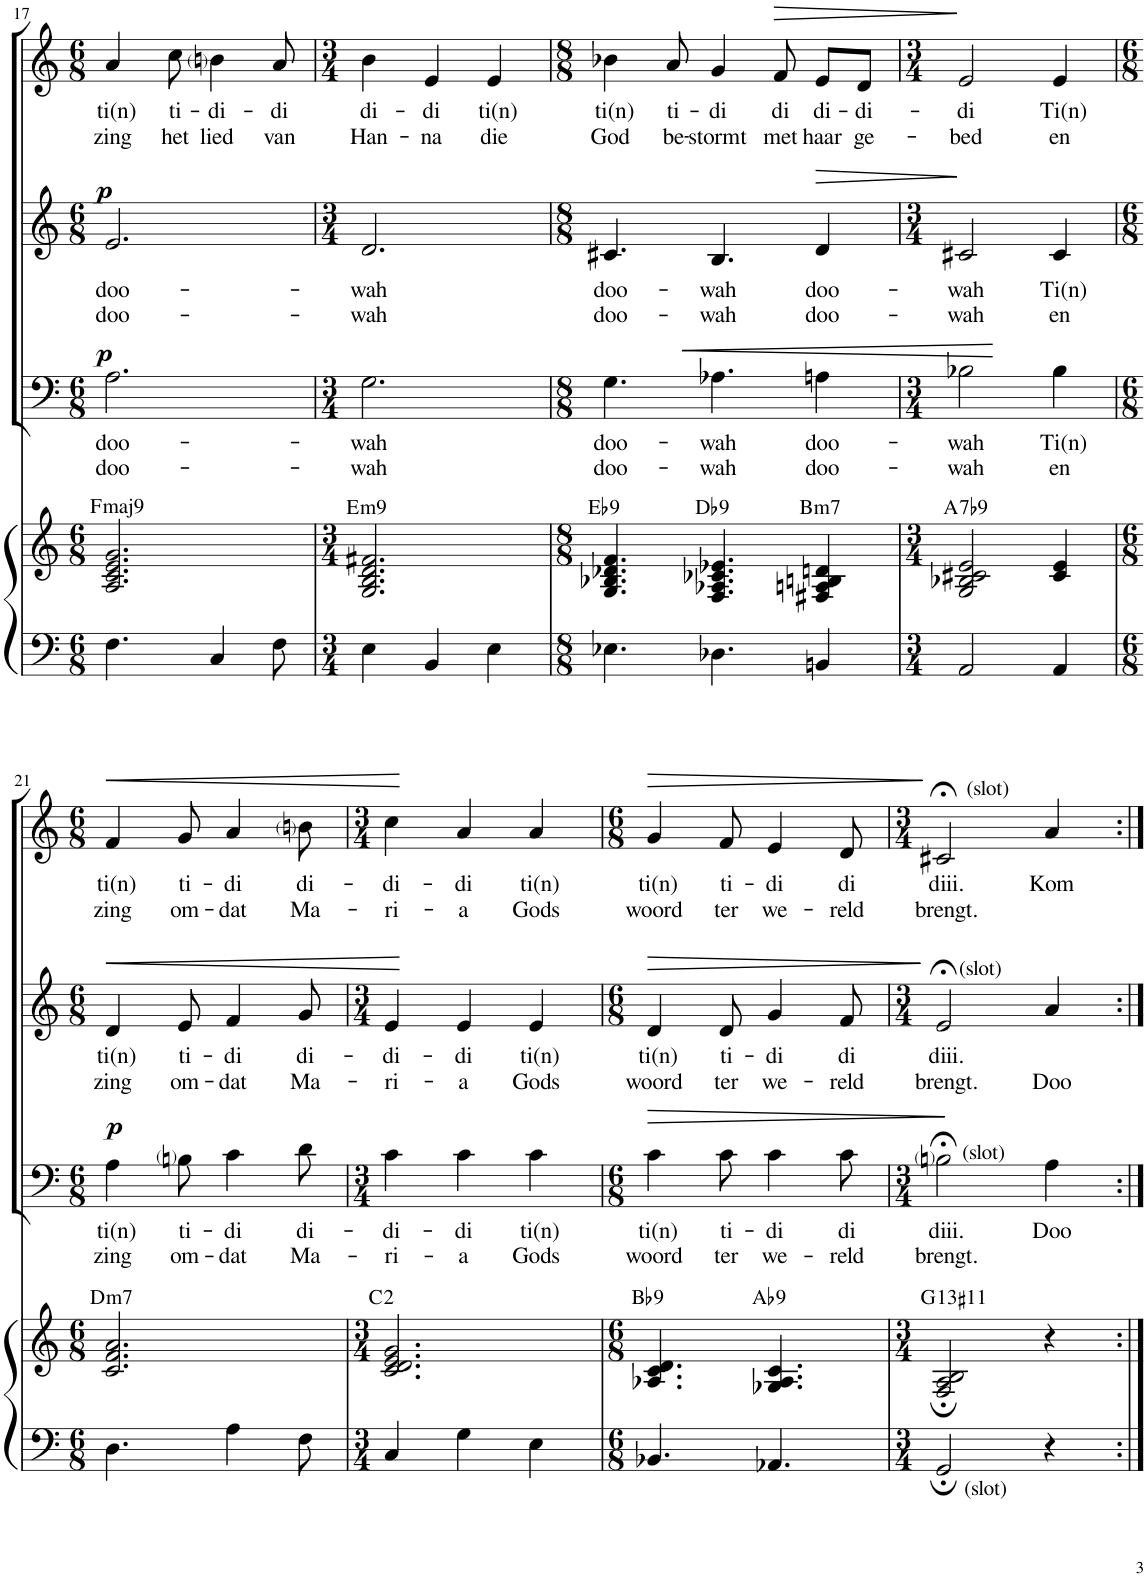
**kern	**kern	**harte	**kern	**text	**text	**dynam	**kern	**text	**text	**dynam	**kern	**text	**text	**dynam
*part4	*part4	*part4	*part3	*part3	*part3	*part3	*part2	*part2	*part2	*part2	*part1	*part1	*part1	*part1
*staff5	*staff4	*	*staff3	*staff3	*staff3	*staff3	*staff2	*staff2	*staff2	*staff2	*staff1	*staff1	*staff1	*staff1
*I"Piano	*	*	*I"Mannenstemmen	*	*	*	*I"Alt	*	*	*	*I"Sopraan	*	*	*
*I'Pno	*	*	*	*	*	*	*	*	*	*	*	*	*	*
!!LO:PB:g=z
*clefF4	*clefG2	*	*clefF4	*	*	*	*clefG2	*	*	*	*clefG2	*	*	*
*k[]	*k[]	*	*k[]	*	*	*	*k[]	*	*	*	*k[]	*	*	*
*M6/8	*M6/8	*	*M6/8	*	*	*	*M6/8	*	*	*	*M6/8	*	*	*
=17	=17	=17	=17	=17	=17	=17	=17	=17	=17	=17	=17	=17	=17	=17
!	!	!LO:H:kt=maj9	!	!LO:LY:b	!LO:LY:b	!LO:DY:a	!	!LO:LY:b	!LO:LY:b	!LO:DY:a	!	!LO:LY:b	!LO:LY:b	!
4.F\	2.A/ 2.c/ 2.e/ 2.g/	F:maj9	2.A\	doo-	doo-	p	2.e/	doo-	doo-	p	4a/	ti(n)	zing	.
!	!	!	!	!	!	!	!	!	!	!	!	!LO:LY:b	!LO:LY:b	!
.	.	.	.	.	.	.	.	.	.	.	8cc\	ti-	het	.
!	!	!	!	!	!	!	!	!	!	!	!	!LO:LY:b	!LO:LY:b	!
4C/	.	.	.	.	.	.	.	.	.	.	4bn\	-di-	lied	.
!	!	!	!	!	!	!	!	!	!	!	!	!LO:LY:b	!LO:LY:b	!
8F\	.	.	.	.	.	.	.	.	.	.	8a/	-di	van	.
=18	=18	=18	=18	=18	=18	=18	=18	=18	=18	=18	=18	=18	=18	=18
*M3/4	*M3/4	*	*M3/4	*	*	*	*M3/4	*	*	*	*M3/4	*	*	*
!	!	!LO:H:kt=m9	!	!LO:LY:b	!LO:LY:b	!	!	!LO:LY:b	!LO:LY:b	!	!	!LO:LY:b	!LO:LY:b	!
4E\	2.G/ 2.B/ 2.d/ 2.f#X/	E:min9	2.G\	-wah	-wah	.	2.d/	-wah	-wah	.	4b\	di-	Han-	.
!	!	!	!	!	!	!	!	!	!	!	!	!LO:LY:b	!LO:LY:b	!
4BB/	.	.	.	.	.	.	.	.	.	.	4e/	-di	-na	.
!	!	!	!	!	!	!	!	!	!	!	!	!LO:LY:b	!LO:LY:b	!
4E\	.	.	.	.	.	.	.	.	.	.	4e/	ti(n)	die	.
=19	=19	=19	=19	=19	=19	=19	=19	=19	=19	=19	=19	=19	=19	=19
*M8/8	*M8/8	*	*M8/8	*	*	*	*M8/8	*	*	*	*M8/8	*	*	*
!	!	!LO:H:kt=9	!	!LO:LY:b	!LO:LY:b	!	!	!LO:LY:b	!LO:LY:b	!	!	!LO:LY:b	!LO:LY:b	!
4.E-X\	4.G/ 4.B-X/ 4.d-X/ 4.f/	Eb:9	4.G\	doo-	doo-	.	4.c#X/	doo-	doo-	.	4b-X\	ti(n)	God	.
!	!	!	!	!	!	!	!	!	!	!	!	!LO:LY:b	!LO:LY:b	!
.	.	.	.	.	.	.	.	.	.	.	8a/	ti-	be-	.
!	!	!LO:H:kt=9	!	!LO:LY:b	!LO:LY:b	!LO:HP:b	!	!LO:LY:b	!LO:LY:b	!	!	!LO:LY:b	!LO:LY:b	!
4.D-X\	4.F/ 4.A-X/ 4.c-X/ 4.e-X/	Db:9	4.A-X\	-wah	-wah	<	4.B/	-wah	-wah	.	4g/	-di	-stormt	.
!	!	!	!	!	!	!	!	!	!	!	!	!LO:LY:b	!LO:LY:b	!LO:HP:b
.	.	.	.	.	.	.	.	.	.	.	8f/	di	met	>
!	!	!LO:H:kt=m7	!	!LO:LY:b	!LO:LY:b	!	!	!LO:LY:b	!LO:LY:b	!LO:HP:b	!	!LO:LY:b	!LO:LY:b	!
4BBn/	4F#X/ 4An/ 4Bn/ 4dn/	B:min7	4An\	doo-	doo-	.	4d/	doo-	doo-	>	8e/L	di-	haar	.
!	!	!	!	!	!	!	!	!	!	!	!	!LO:LY:b	!LO:LY:b	!
.	.	.	.	.	.	.	.	.	.	.	8d/J	-di-	ge-	.
=20	=20	=20	=20	=20	=20	=20	=20	=20	=20	=20	=20	=20	=20	=20
*M3/4	*M3/4	*	*M3/4	*	*	*	*M3/4	*	*	*	*M3/4	*	*	*
!	!	!LO:H:kt=7	!	!LO:LY:b	!LO:LY:b	!	!	!LO:LY:b	!LO:LY:b	!	!	!LO:LY:b	!LO:LY:b	!
2AA/	2G/ 2B-X/ 2c#X/ 2e/	A:7(b9)	2B-X\	-wah	-wah	.	2c#X/	-wah	-wah	.	2e/	-di	-bed	.
!	!	!	!	!LO:LY:b	!LO:LY:b	!	!	!LO:LY:b	!LO:LY:b	!	!	!LO:LY:b	!LO:LY:b	!
4AA/	4c#/ 4e/	.	4B-\	Ti(n)	en	[	4c#/	Ti(n)	en	]	4e/	Ti(n)	en	]
!!LO:LB:g=z
=21	=21	=21	=21	=21	=21	=21	=21	=21	=21	=21	=21	=21	=21	=21
*M6/8	*M6/8	*	*M6/8	*	*	*	*M6/8	*	*	*	*M6/8	*	*	*
!	!	!LO:H:kt=m7	!	!LO:LY:b	!LO:LY:b	!LO:DY:a	!	!LO:LY:b	!LO:LY:b	!LO:HP:b	!	!LO:LY:b	!LO:LY:b	!LO:HP:b
4.D\	2.c/ 2.f/ 2.a/	D:min7	4A\	ti(n)	zing	p	4d/	ti(n)	zing	<	4f/	ti(n)	zing	<
!	!	!	!	!LO:LY:b	!LO:LY:b	!	!	!LO:LY:b	!LO:LY:b	!	!	!LO:LY:b	!LO:LY:b	!
.	.	.	8Bn\	ti-	om-	.	8e/	ti-	om-	.	8g/	ti-	om-	.
!	!	!	!	!LO:LY:b	!LO:LY:b	!	!	!LO:LY:b	!LO:LY:b	!	!	!LO:LY:b	!LO:LY:b	!
4A\	.	.	4c\	-di	-dat	.	4f/	-di	-dat	.	4a/	-di	-dat	.
!	!	!	!	!LO:LY:b	!LO:LY:b	!	!	!LO:LY:b	!LO:LY:b	!	!	!LO:LY:b	!LO:LY:b	!
8F\	.	.	8d\	di-	Ma-	.	8g/	di-	Ma-	.	8bn\	di-	Ma-	.
=22	=22	=22	=22	=22	=22	=22	=22	=22	=22	=22	=22	=22	=22	=22
*M3/4	*M3/4	*	*M3/4	*	*	*	*M3/4	*	*	*	*M3/4	*	*	*
!	!	!	!	!LO:LY:b	!LO:LY:b	!	!	!LO:LY:b	!LO:LY:b	!	!	!LO:LY:b	!LO:LY:b	!
4C/	2.c/ 2.d/ 2.e/ 2.g/	C:maj(2)	4c\	-di-	-ri-	.	4e/	-di-	-ri-	.	4cc\	-di-	-ri-	.
!	!	!	!	!LO:LY:b	!LO:LY:b	!	!	!LO:LY:b	!LO:LY:b	!	!	!LO:LY:b	!LO:LY:b	!
4G\	.	.	4c\	-di	-a	.	4e/	-di	-a	[	4a/	-di	-a	[
!	!	!	!	!LO:LY:b	!LO:LY:b	!	!	!LO:LY:b	!LO:LY:b	!	!	!LO:LY:b	!LO:LY:b	!
4E\	.	.	4c\	ti(n)	Gods	.	4e/	ti(n)	Gods	.	4a/	ti(n)	Gods	.
=23	=23	=23	=23	=23	=23	=23	=23	=23	=23	=23	=23	=23	=23	=23
*M6/8	*M6/8	*	*M6/8	*	*	*	*M6/8	*	*	*	*M6/8	*	*	*
!	!	!LO:H:kt=9	!	!LO:LY:b	!LO:LY:b	!LO:HP:b	!	!LO:LY:b	!LO:LY:b	!LO:HP:b	!	!LO:LY:b	!LO:LY:b	!LO:HP:b
4.BB-X/	4.A-X/ 4.c/ 4.d/	Bb:9	4c\	ti(n)	woord	>	4d/	ti(n)	woord	>	4g/	ti(n)	woord	>
!	!	!	!	!LO:LY:b	!LO:LY:b	!	!	!LO:LY:b	!LO:LY:b	!	!	!LO:LY:b	!LO:LY:b	!
.	.	.	8c\	ti-	ter	.	8d/	ti-	ter	.	8f/	ti-	ter	.
!	!	!LO:H:kt=9	!	!LO:LY:b	!LO:LY:b	!	!	!LO:LY:b	!LO:LY:b	!	!	!LO:LY:b	!LO:LY:b	!
4.AA-X/	4.G-X/ 4.A-/ 4.c/	Ab:9	4c\	-di	we-	.	4g/	-di	we-	.	4e/	-di	we-	.
!	!	!	!	!LO:LY:b	!LO:LY:b	!	!	!LO:LY:b	!LO:LY:b	!	!	!LO:LY:b	!LO:LY:b	!
.	.	.	8c\	di	-reld	.	8f/	di	-reld	.	8d/	di	-reld	.
=24	=24	=24	=24	=24	=24	=24	=24	=24	=24	=24	=24	=24	=24	=24
*M3/4	*M3/4	*	*M3/4	*	*	*	*M3/4	*	*	*	*M3/4	*	*	*
!	!	!	!	!	!	!	!	!	!	!	!LO:TX:a:t=(slot)	!	!	!
!	!	!	!	!	!	!	!	!	!	!	!LO:TX:b:t=(slot)	!	!	!
!	!	!	!	!	!	!	!	!	!	!	!LO:TX:b:t=(slot)	!	!	!
!LO:TX:b:t=(slot)	!	!	!	!	!	!	!	!	!	!	!	!	!	!
!	!	!LO:H:kt=13	!	!LO:LY:b	!LO:LY:b	!	!	!LO:LY:b	!LO:LY:b	!	!	!LO:LY:b	!LO:LY:b	!
2GG;/	2F/; 2A/; 2B/;	G:(3,5,b7,9,#11,13)	2Bn;<\	diii.	brengt.	.	2e;</	diii.	brengt.	.	2c#X;</	diii.	brengt.	.
!	!	!	!	!LO:LY:b	!	!	!	!	!LO:LY:b	!	!	!LO:LY:b	!	!
4r	4r	.	4A\	Doo	.	]	4a/	.	Doo	]	4a/	Kom	.	]
=:|!	=:|!	=:|!	=:|!	=:|!	=:|!	=:|!	=:|!	=:|!	=:|!	=:|!	=:|!	=:|!	=:|!	=:|!
*-	*-	*-	*-	*-	*-	*-	*-	*-	*-	*-	*-	*-	*-	*-
